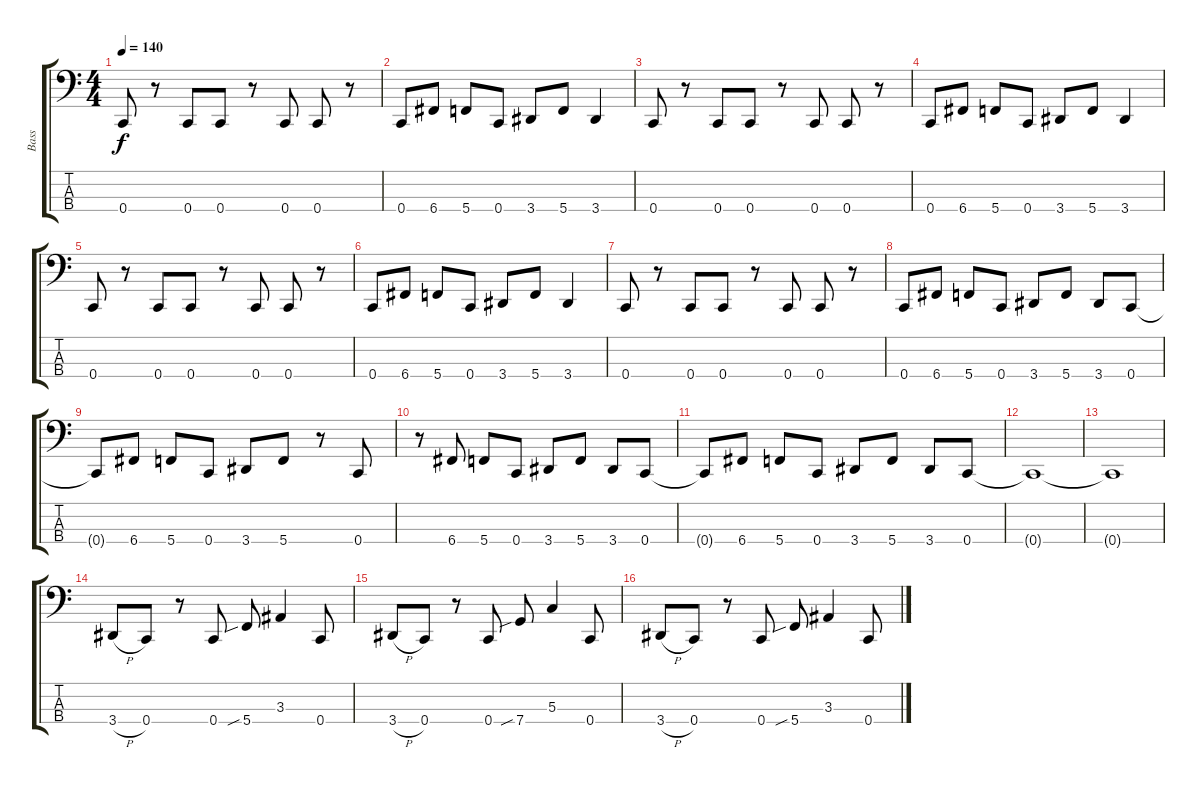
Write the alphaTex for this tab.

\track ("Bass" "Bass") {instrument electricbasspick}
\staff {score tabs}
\tuning (F2 C2 G1 C1) {hide}
\ts (4 4)
\tempo 140
\clef f4
\ks c
0.4.8{dy f} r.8 0.4.8 0.4.8 r.8 0.4.8 0.4.8 r.8 |
0.4.8 6.4.8 5.4.8 0.4.8 3.4.8 5.4.8 3.4.4 |
0.4.8 r.8 0.4.8 0.4.8 r.8 0.4.8 0.4.8 r.8 |
0.4.8 6.4.8 5.4.8 0.4.8 3.4.8 5.4.8 3.4.4 |
0.4.8 r.8 0.4.8 0.4.8 r.8 0.4.8 0.4.8 r.8 |
0.4.8 6.4.8 5.4.8 0.4.8 3.4.8 5.4.8 3.4.4 |
0.4.8 r.8 0.4.8 0.4.8 r.8 0.4.8 0.4.8 r.8 |
0.4.8 6.4.8 5.4.8 0.4.8 3.4.8 5.4.8 3.4.8 0.4.8 |
0.4{t}.8 6.4.8 5.4.8 0.4.8 3.4.8 5.4.8 r.8 0.4.8 |
r.8 6.4.8 5.4.8 0.4.8 3.4.8 5.4.8 3.4.8 0.4.8 |
0.4{t}.8 6.4.8 5.4.8 0.4.8 3.4.8 5.4.8 3.4.8 0.4.8 |
0.4{t}.1 |
0.4{t}.1 |
3.4{h}.8 0.4.8 r.8 0.4.8 5.4{sib}.8 3.3.4 0.4.8 |
3.4{h}.8 0.4.8 r.8 0.4.8 7.4{sib}.8 5.3.4 0.4.8 |
3.4{h}.8 0.4.8 r.8 0.4.8 5.4{sib}.8 3.3.4 0.4.8
